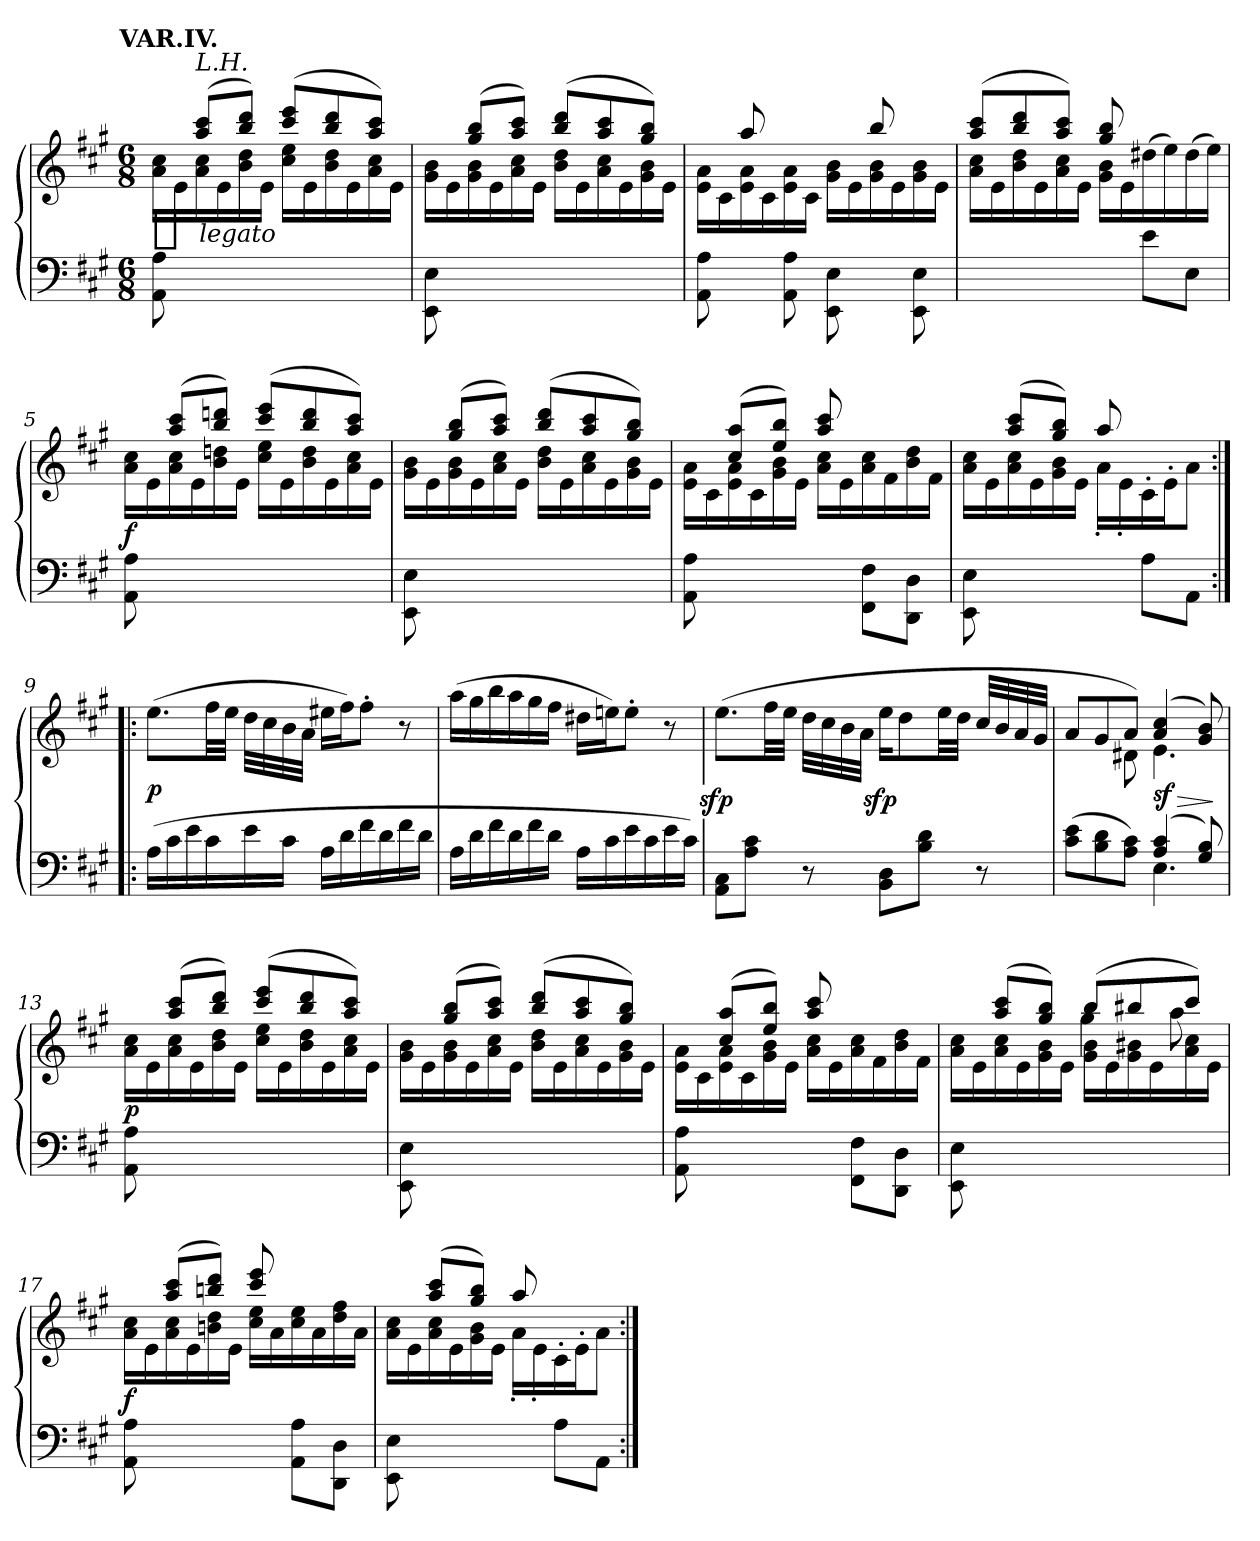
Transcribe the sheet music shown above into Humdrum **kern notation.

**kern	**kern	**dynam
*part1	*part1	*part1
*staff2	*staff1	*staff1/2
*clefF4	*clefG2	*
*k[f#c#g#]	*k[f#c#g#]	*
*A:	*A:	*
!!LO:TX:omd:t=VAR.IV.
*M6/8	*M6/8	*
*MM72	*MM72	*
=1	=1	=1
*	*^	*
!	!	!	!LO:DY:t=%s legato
8AA 8A	8ryy	16a 16cc#LL	p
.	.	16e	.
!	!LO:TX:a:i:t=L.H.	!	!
4ryy	(8aa 8ccc#L	16a 16cc#	.
.	.	16e	.
.	8bb 8dddJ)	16b 16dd	.
.	.	16eJJ	.
4.ryy	(8ccc# 8eeeL	16cc# 16eeLL	.
.	.	16e	.
.	8bb 8ddd	16b 16dd	.
.	.	16e	.
.	8aa 8ccc#J)	16a 16cc#	.
.	.	16eJJ	.
=2	=2	=2	=2
8EE\ 8E\	8ryy	16g# 16bLL	.
.	.	16e	.
4ryy	(8gg# 8bbL	16g# 16b	.
.	.	16e	.
.	8aa 8ccc#J)	16a 16cc#	.
.	.	16eJJ	.
4.ryy	(8bb 8dddL	16b 16ddLL	.
.	.	16e	.
.	8aa 8ccc#	16a 16cc#	.
.	.	16e	.
.	8gg# 8bbJ)	16g# 16b	.
.	.	16eJJ	.
=3	=3	=3	=3
8AA 8A	8ryy	16e 16aLL	.
.	.	16c#	.
8ryy	8aa	16e 16a	.
.	.	16c#	.
8AA 8A	8ryy	16e 16a	.
.	.	16c#JJ	.
8EE\ 8E\	8ryy	16g# 16bLL	.
.	.	16e	.
8ryy	8bb	16g# 16b	.
.	.	16e	.
8EE\ 8E\	8ryy	16g# 16b	.
.	.	16eJJ	.
=4	=4	=4	=4
4.ryy	(8aa 8ccc#L	16a 16cc#LL	.
.	.	16e	.
.	8bb 8ddd	16b 16dd	.
.	.	16e	.
.	8aa 8ccc#J)	16a 16cc#	.
.	.	16eJJ	.
8ryy	8gg# 8bb	16g# 16bLL	.
.	.	16e	.
8eL	4ryy	(>16dd#X	.
.	.	16ee)	.
8EJ	.	(>16dd#	.
.	.	16eeJJ)	.
=5	=5	=5	=5
8AA 8A	8ryy	16a 16cc#LL	f
.	.	16e	.
4ryy	(8aa 8ccc#L	16a 16cc#	.
.	.	16e	.
.	8bb 8dddnJ)	16b 16ddn	.
.	.	16eJJ	.
4.ryy	(8ccc# 8eeeL	16cc# 16eeLL	.
.	.	16e	.
.	8bb 8ddd	16b 16dd	.
.	.	16e	.
.	8aa 8ccc#J)	16a 16cc#	.
.	.	16eJJ	.
=6	=6	=6	=6
8EE\ 8E\	8ryy	16g# 16bLL	.
.	.	16e	.
4ryy	(8gg# 8bbL	16g# 16b	.
.	.	16e	.
.	8aa 8ccc#J)	16a 16cc#	.
.	.	16eJJ	.
4.ryy	(8bb 8dddL	16b 16ddLL	.
.	.	16e	.
.	8aa 8ccc#	16a 16cc#	.
.	.	16e	.
.	8gg# 8bbJ)	16g# 16b	.
.	.	16eJJ	.
=7	=7	=7	=7
8AA 8A	8ryy	16e 16aLL	.
.	.	16c#	.
4ryy	(8cc# 8aaL	16e 16a	.
.	.	16c#	.
.	8ee 8bbJ)	16g# 16b	.
.	.	16eJJ	.
8ryy	8aa 8ccc#	16a 16cc#LL	.
.	.	16e	.
8FF#\ 8F#\L	4ryy	16a 16cc#	.
.	.	16f#	.
8DD\ 8D\J	.	16b 16dd	.
.	.	16f#JJ	.
=8	=8	=8	=8
8EE\ 8E\	8ryy	16a 16cc#LL	.
.	.	16e	.
4ryy	(8aa 8ccc#L	16a 16cc#	.
.	.	16e	.
.	8gg# 8bbJ)	16g# 16b	.
.	.	16eJJ	.
8ryy	8aa	16a'LL	.
.	.	16e'	.
8AL	4ryy	16c#'<	.
.	.	16e'<J	.
8AAJ	.	8aJ	.
*	*v	*v	*
=9:|!|:	=9:|!|:	=9:|!|:
(16ALL	(8.eeL	p
16c#	.	.
16e	.	.
16c#	32ff#LL	.
.	32eeJJJ	.
16e	32ddLLL	.
.	32cc#	.
16c#JJ	32b	.
.	32aJJJ	.
16ALL	16ee#XLL	.
16d	16ff#J)	.
16f#	8ff#'J	.
16d	.	.
16f#	8r	.
16dJJ	.	.
=10	=10	=10
16ALL	(16aaLL	.
16d	16gg#	.
16f#	16bb	.
16d	16aa	.
16f#	16gg#	.
16dJJ	16ff#JJ	.
16ALL	16dd#XLL	.
16c#	16eenJ)	.
16e	8ee'J	.
16c#	.	.
16e	8r	.
16c#JJ)	.	.
=11	=11	=11
!	!	!LO:DY:cj
8AA 8C#L	(8.eeL	sfp
8A 8c#J	.	.
.	32ff#LL	.
.	32eeJJJ	.
8r	32ddLLL	.
.	32cc#	.
.	32b	.
.	32aJJJ	.
!	!	!LO:DY:cj
8BB 8DL	16eeKL	sfp
.	8dd	.
8B 8dJ	.	.
.	32eeLL	.
.	32ddJJJ	.
8r	32cc#LLL	.
.	32b	.
.	32a	.
.	32g#JJJ	.
=12	=12	=12
*^	*^	*
4.ryy	(>8c# 8eL	8aL	4ryy	.
.	8B 8d	8g#	.	.
.	8A 8c#J)	8aJ)	8d#X	.
(4A 4c#	4.E	(4a 4cc#	4.e	> sf
8G# 8B)	.	8g# 8b)	.	.
*v	*v	*	*	*
*	*v	*v	*
.	.	]
=13	=13	=13
*	*^	*
8AA 8A	8ryy	16a 16cc#LL	p
.	.	16e	.
4ryy	(8aa 8ccc#L	16a 16cc#	.
.	.	16e	.
.	8bb 8dddJ)	16b 16dd	.
.	.	16eJJ	.
4.ryy	(8ccc# 8eeeL	16cc# 16eeLL	.
.	.	16e	.
.	8bb 8ddd	16b 16dd	.
.	.	16e	.
.	8aa 8ccc#J)	16a 16cc#	.
.	.	16eJJ	.
=14	=14	=14	=14
8EE\ 8E\	8ryy	16g# 16bLL	.
.	.	16e	.
4ryy	(8gg# 8bbL	16g# 16b	.
.	.	16e	.
.	8aa 8ccc#J)	16a 16cc#	.
.	.	16eJJ	.
4.ryy	(8bb 8dddL	16b 16ddLL	.
.	.	16e	.
.	8aa 8ccc#	16a 16cc#	.
.	.	16e	.
.	8gg# 8bbJ)	16g# 16b	.
.	.	16eJJ	.
=15	=15	=15	=15
8AA 8A	8ryy	16e 16aLL	.
.	.	16c#	.
4ryy	(8cc# 8aaL	16e 16a	.
.	.	16c#	.
.	8ee 8bbJ)	16g# 16b	.
.	.	16eJJ	.
8ryy	8aa 8ccc#	16a 16cc#LL	.
.	.	16e	.
8FF#\ 8F#\L	4ryy	16a 16cc#	.
.	.	16f#	.
8DD\ 8D\J	.	16b 16dd	.
.	.	16f#JJ	.
=16	=16	=16	=16
*	*	*^	*
8EE\ 8E\	8ryy	16a 16cc#LL	4.ryy	.
.	.	16e	.	.
4ryy	(8aa 8ccc#L	16a 16cc#	.	.
.	.	16e	.	.
.	8gg# 8bbJ)	16g# 16b	.	.
.	.	16eJJ	.	.
4.ryy	(8bbL	16g# 16bLL	4gg#\	.
.	.	16e	.	.
.	8bb#X	16g# 16b#X	.	.
.	.	16e	.	.
.	8ccc#J)	16a 16cc#	8aa\	.
.	.	16eJJ	.	.
*	*	*v	*v	*
=17	=17	=17	=17
8AA 8A	8ryy	16a 16cc#LL	f
.	.	16e	.
4ryy	(8aa 8ccc#L	16a 16cc#	.
.	.	16e	.
.	8bbn 8dddJ)	16bn 16dd	.
.	.	16eJJ	.
8ryy	8ccc# 8eee	16cc# 16eeLL	.
.	.	16a	.
8AA\ 8A\L	4ryy	16cc# 16ee	.
.	.	16a	.
8DD\ 8D\J	.	16dd 16ff#	.
.	.	16aJJ	.
=18	=18	=18	=18
8EE\ 8E\	8ryy	16a 16cc#LL	.
.	.	16e	.
4ryy	(8aa 8ccc#L	16a 16cc#	.
.	.	16e	.
.	8gg# 8bbJ)	16g# 16b	.
.	.	16eJJ	.
8ryy	8aa	16a'LL	.
.	.	16e'	.
8AL	4ryy	16c#'<	.
.	.	16e'<J	.
8AAJ	.	8aJ	.
*	*v	*v	*
=:|!	=:|!	=:|!
*-	*-	*-
